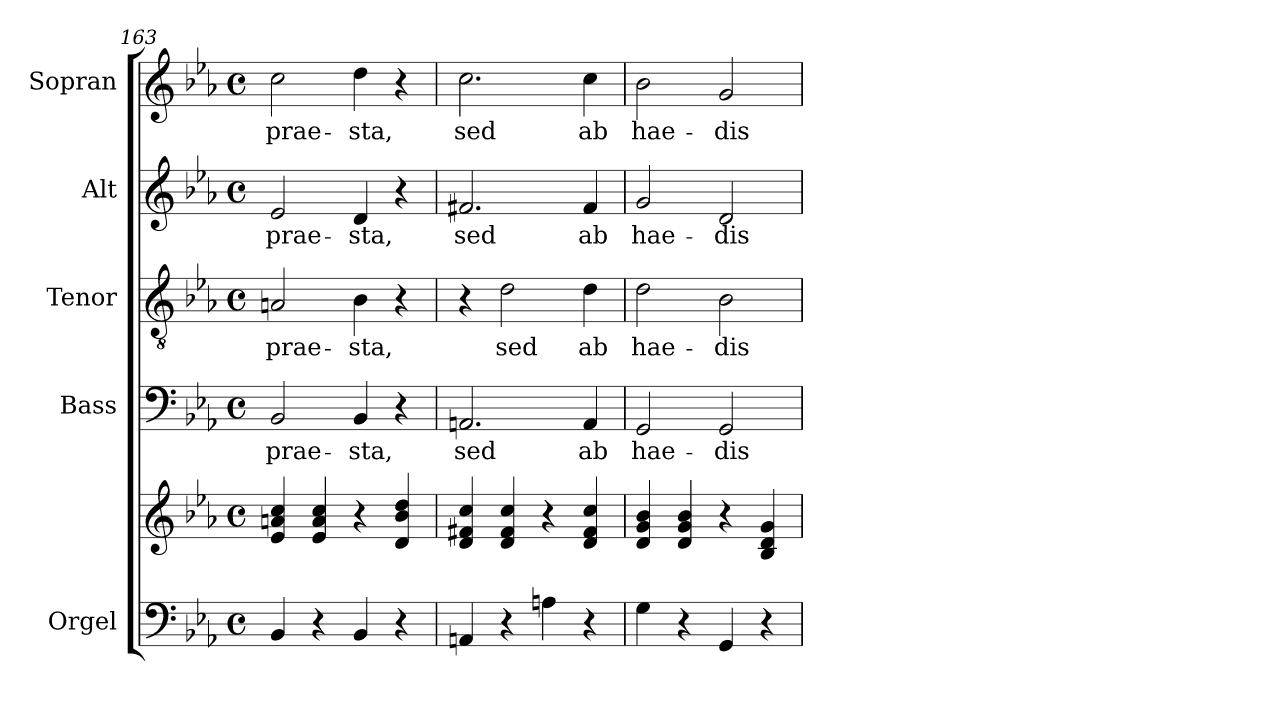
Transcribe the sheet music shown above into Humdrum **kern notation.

**kern	**kern	**kern	**text	**kern	**text	**kern	**text	**kern	**text
*part5	*part5	*part4	*part4	*part3	*part3	*part2	*part2	*part1	*part1
*staff6	*staff5	*staff4	*staff4	*staff3	*staff3	*staff2	*staff2	*staff1	*staff1
*I"Orgel	*	*I"Bass	*	*I"Tenor	*	*I"Alt	*	*I"Sopran	*
*I'Org.	*	*I'B.	*	*I'T.	*	*I'A.	*	*I'S.	*
!!LO:LB:g=z
*clefF4	*clefG2	*clefF4	*	*clefGv2	*	*clefG2	*	*clefG2	*
*k[b-e-a-]	*k[b-e-a-]	*k[b-e-a-]	*	*k[b-e-a-]	*	*k[b-e-a-]	*	*k[b-e-a-]	*
*E-:	*E-:	*E-:	*	*E-:	*	*E-:	*	*E-:	*
*M4/4	*M4/4	*M4/4	*	*M4/4	*	*M4/4	*	*M4/4	*
*met(c)	*met(c)	*met(c)	*	*met(c)	*	*met(c)	*	*met(c)	*
=163	=163	=163	=163	=163	=163	=163	=163	=163	=163
!	!	!	!LO:LY:b	!	!LO:LY:b	!	!LO:LY:b	!	!LO:LY:b
4BB-/	4e-/ 4an/ 4cc/	2BB-/	prae-	2An/	prae-	2e-/	prae-	2cc\	prae-
4r	4e-/ 4a/ 4cc/	.	.	.	.	.	.	.	.
!	!	!	!LO:LY:b	!	!LO:LY:b	!	!LO:LY:b	!	!LO:LY:b
4BB-/	4r	4BB-/	-sta,	4B-\	-sta,	4d/	-sta,	4dd\	-sta,
4r	4d/ 4b-/ 4dd/	4r	.	4r	.	4r	.	4r	.
=164	=164	=164	=164	=164	=164	=164	=164	=164	=164
!	!	!	!LO:LY:b	!	!	!	!LO:LY:b	!	!LO:LY:b
4AAn/	4d/ 4f#X/ 4cc/	2.AAn/	sed	4r	.	2.f#X/	sed	2.cc\	sed
!	!	!	!	!	!LO:LY:b	!	!	!	!
4r	4d/ 4f#/ 4cc/	.	.	2d\	sed	.	.	.	.
4An\	4r	.	.	.	.	.	.	.	.
!	!	!	!LO:LY:b	!	!LO:LY:b	!	!LO:LY:b	!	!LO:LY:b
4r	4d/ 4f#/ 4cc/	4AA/	ab	4d\	ab	4f#/	ab	4cc\	ab
=165	=165	=165	=165	=165	=165	=165	=165	=165	=165
!	!	!	!LO:LY:b	!	!LO:LY:b	!	!LO:LY:b	!	!LO:LY:b
4G\	4d/ 4g/ 4b-/	2GG/	hae-	2d\	hae-	2g/	hae-	2b-\	hae-
4r	4d/ 4g/ 4b-/	.	.	.	.	.	.	.	.
!	!	!	!LO:LY:b	!	!LO:LY:b	!	!LO:LY:b	!	!LO:LY:b
4GG/	4r	2GG/	-dis	2B-\	-dis	2d/	-dis	2g/	-dis
4r	4B-/ 4d/ 4g/	.	.	.	.	.	.	.	.
=	=	=	=	=	=	=	=	=	=
*-	*-	*-	*-	*-	*-	*-	*-	*-	*-
